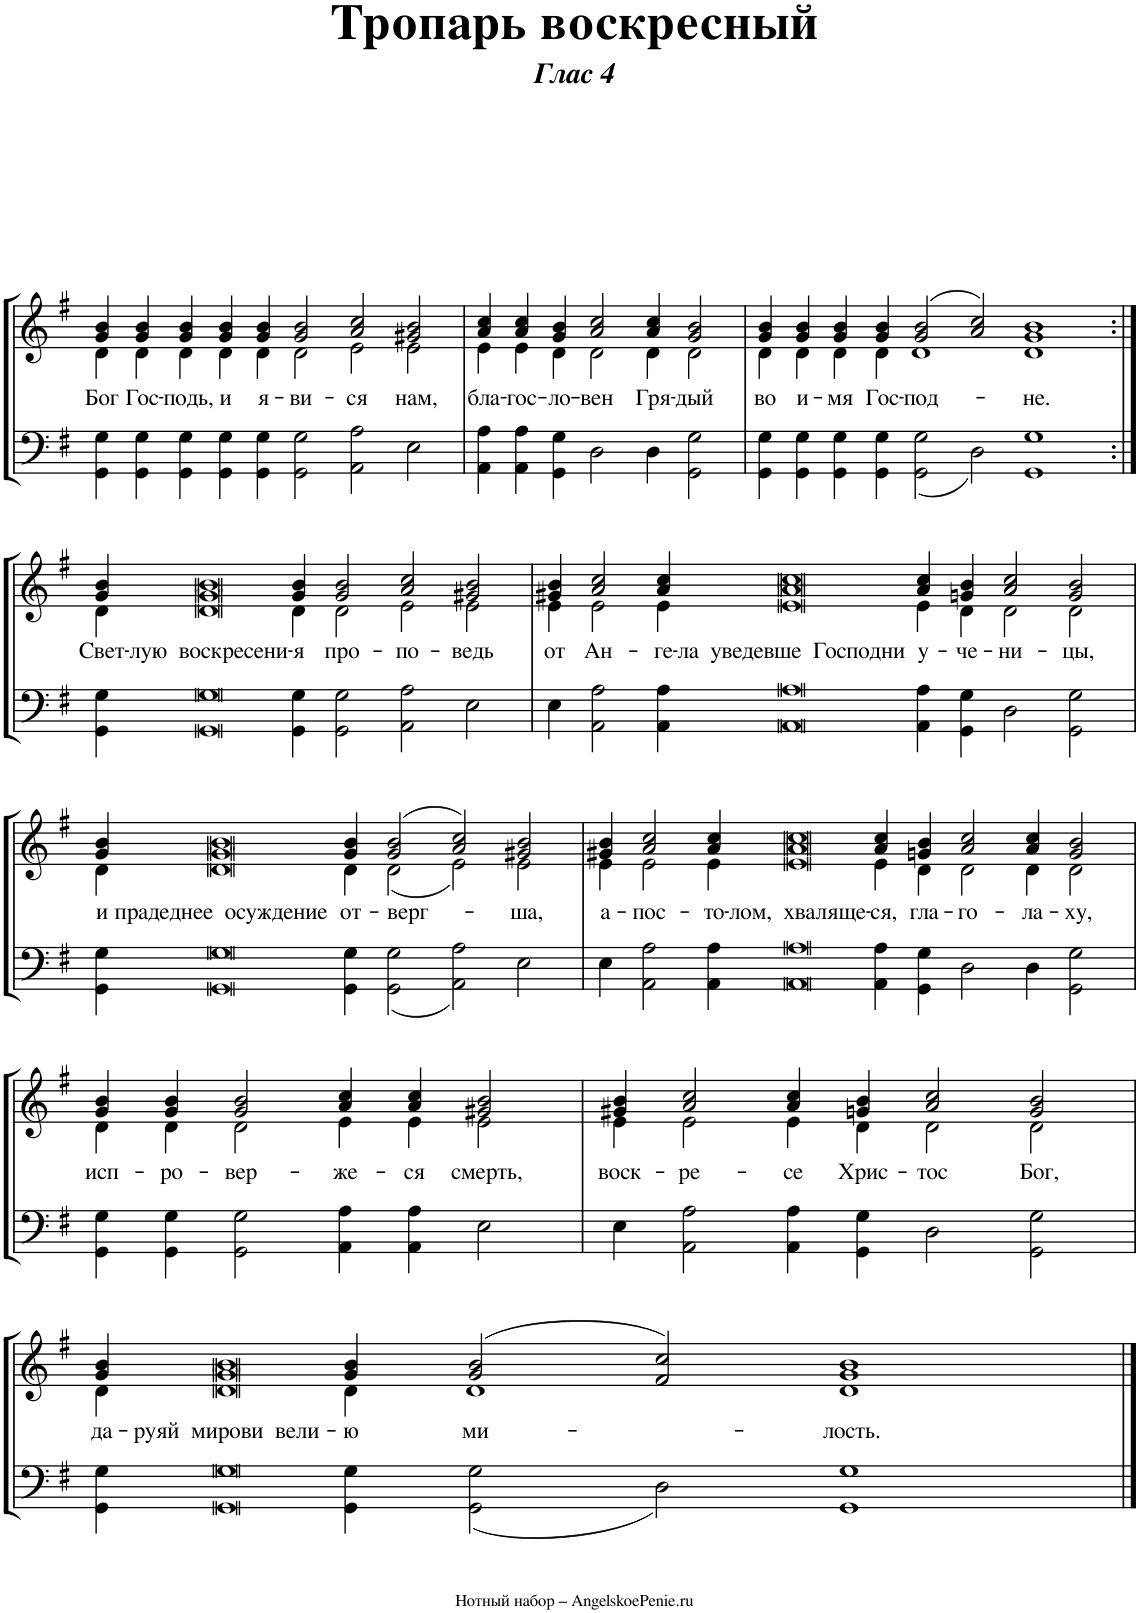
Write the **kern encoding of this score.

**kern	**kern	**text
*part1	*part1	*part1
*staff2	*staff1	*staff1
*I"Piano	*	*
*I'Pno.	*	*
*clefF4	*clefG2	*
*k[f#]	*k[f#]	*
*M63/4	*M63/4	*
=1	=1	=1
*^	*^	*
!	!	!	!	!LO:LY:b
000ryy	4GG\ 4G\	4g/ 4b/	4d\	Бог
!	!	!	!	!LO:LY:b
.	4GG\ 4G\	4g/ 4b/	4d\	Гос-
!	!	!	!	!LO:LY:b
.	4GG\ 4G\	4g/ 4b/	4d\	-подь,
!	!	!	!	!LO:LY:b
.	4GG\ 4G\	4g/ 4b/	4d\	и
!	!	!	!	!LO:LY:b
.	4GG\ 4G\	4g/ 4b/	4d\	я-
!	!	!	!	!LO:LY:b
.	2GG\ 2G\	2g/ 2b/	2d\	-ви-
!	!	!	!	!LO:LY:b
.	2AA\ 2A\	2a/ 2cc/	2e\	-ся
!	!	!	!	!LO:LY:b
.	2E\	2g#X/ 2b/	2e\	нам,
.	1ryy	000ryy	000ryy	.
.	000.ryy	.	.	.
4%31ryy	.	.	.	.
.	.	00ryy	00ryy	.
.	.	1ryy	1ryy	.
=2	=2	=2	=2	=2
!	!	!	!	!LO:LY:b
000ryy	4AA\ 4A\	4a/ 4cc/	4e\	бла-
!	!	!	!	!LO:LY:b
.	4AA\ 4A\	4a/ 4cc/	4e\	-гос-
!	!	!	!	!LO:LY:b
.	4GG\ 4G\	4g/ 4b/	4d\	-ло-
!	!	!	!	!LO:LY:b
.	2D\	2a/ 2cc/	2d\	-вен
!	!	!	!	!LO:LY:b
.	4D\	4a/ 4cc/	4d\	Гря-
!	!	!	!	!LO:LY:b
.	2GG\ 2G\	2g/ 2b/	2d\	-дый
.	1ryy	000ryy	000ryy	.
.	1ryy	.	.	.
.	1ryy	.	.	.
.	1ryy	.	.	.
.	1ryy	.	.	.
.	1ryy	.	.	.
4%31ryy	1ryy	.	.	.
.	1ryy	.	.	.
.	1ryy	00ryy	00ryy	.
.	1ryy	.	.	.
.	4%15ryy	.	.	.
.	.	1..ryy	1..ryy	.
=3	=3	=3	=3	=3
!	!	!	!	!LO:LY:b
000ryy	4GG\ 4G\	4g/ 4b/	4d\	во
!	!	!	!	!LO:LY:b
.	4GG\ 4G\	4g/ 4b/	4d\	и-
!	!	!	!	!LO:LY:b
.	4GG\ 4G\	4g/ 4b/	4d\	-мя
!	!	!	!	!LO:LY:b
.	4GG\ 4G\	4g/ 4b/	4d\	Гос-
!	!	!	!	!LO:LY:b
.	2GG\ 2G\	(2g/ 2b/	1d	-под-
.	2D\	2a/ 2cc/)	.	.
!	!	!	!	!LO:LY:b
.	1GG 1G	1g 1b	1d	-не.
.	1ryy	000ryy	000ryy	.
.	1ryy	.	.	.
.	1ryy	.	.	.
.	1ryy	.	.	.
.	1ryy	.	.	.
4%31ryy	1ryy	.	.	.
.	1ryy	.	.	.
.	1ryy	.	.	.
.	1ryy	00ryy	00ryy	.
.	4%15ryy	.	.	.
.	.	2.ryy	2.ryy	.
!!LO:LB:g=z	!!
=4:|!	=4:|!	=4:|!	=4:|!	=4:|!
!	!	!	!	!LO:LY:b
000ryy	4GG\ 4G\	4g/ 4b/	4d\	Свет-
!	!	!	!	!LO:LY:b
.	4GG 4G	4g 4b	4d	-лую воскресени-
!	!	!	!	!LO:LY:b
.	4GG\ 4G\	4g/ 4b/	4d\	-я
!	!	!	!	!LO:LY:b
.	2GG\ 2G\	2g/ 2b/	2d\	про-
!	!	!	!	!LO:LY:b
.	2AA\ 2A\	2a/ 2cc/	2e\	-по-
!	!	!	!	!LO:LY:b
.	2E\	2g#X/ 2b/	2e\	-ведь
.	1ryy	000ryy	000ryy	.
.	1ryy	.	.	.
.	1ryy	.	.	.
.	1ryy	.	.	.
.	1ryy	.	.	.
.	1ryy	.	.	.
4%31ryy	.	.	.	.
.	2%15ryy	.	.	.
.	.	00ryy	00ryy	.
.	.	1.ryy	1.ryy	.
=5	=5	=5	=5	=5
!	!	!	!	!LO:LY:b
000ryy	4E\	4g#X/ 4b/	4e\	от
!	!	!	!	!LO:LY:b
.	2AA\ 2A\	2a/ 2cc/	2e\	Ан-
!	!	!	!	!LO:LY:b
.	4AA\ 4A\	4a/ 4cc/	4e\	-ге-
!	!	!	!	!LO:LY:b
.	4AA 4A	4a 4cc	4e	-ла уведевше Господни
!	!	!	!	!LO:LY:b
.	4AA\ 4A\	4a/ 4cc/	4e\	у-
!	!	!	!	!LO:LY:b
.	4GG\ 4G\	4gn/ 4b/	4d\	-че-
!	!	!	!	!LO:LY:b
.	2D\	2a/ 2cc/	2d\	-ни-
!	!	!	!	!LO:LY:b
.	2GG\ 2G\	2g/ 2b/	2d\	-цы,
.	1ryy	000ryy	000ryy	.
.	000.ryy	.	.	.
4%31ryy	.	.	.	.
.	.	00ryy	00ryy	.
.	.	1ryy	1ryy	.
!!LO:LB:g=z	!!
=6	=6	=6	=6	=6
!	!	!	!	!LO:LY:b
000ryy	4GG\ 4G\	4g/ 4b/	4d\	и
!	!	!	!	!LO:LY:b
.	4GG 4G	4g 4b	4d	прадеднее осуждение
!	!	!	!	!LO:LY:b
.	4GG\ 4G\	4g/ 4b/	4d\	от-
!	!	!	!	!LO:LY:b
.	2GG\ 2G\	(2g/ 2b/	(2d\	-верг-
.	2AA\ 2A\	2a/ 2cc/)	2e\)	.
!	!	!	!	!LO:LY:b
.	2E\	2g#X/ 2b/	2e\	-ша,
.	1ryy	000ryy	000ryy	.
.	1ryy	.	.	.
.	1ryy	.	.	.
.	1ryy	.	.	.
.	1ryy	.	.	.
.	1ryy	.	.	.
4%31ryy	.	.	.	.
.	2%15ryy	.	.	.
.	.	00ryy	00ryy	.
.	.	1.ryy	1.ryy	.
=7	=7	=7	=7	=7
!	!	!	!	!LO:LY:b
000ryy	4E\	4g#X/ 4b/	4e\	а-
!	!	!	!	!LO:LY:b
.	2AA\ 2A\	2a/ 2cc/	2e\	-пос-
!	!	!	!	!LO:LY:b
.	4AA\ 4A\	4a/ 4cc/	4e\	-то-
!	!	!	!	!LO:LY:b
.	4AA 4A	4a 4cc	4e	-лом, хваляще-
!	!	!	!	!LO:LY:b
.	4AA\ 4A\	4a/ 4cc/	4e\	-ся,
!	!	!	!	!LO:LY:b
.	4GG\ 4G\	4gn/ 4b/	4d\	гла-
!	!	!	!	!LO:LY:b
.	2D\	2a/ 2cc/	2d\	-го-
!	!	!	!	!LO:LY:b
.	4D\	4a/ 4cc/	4d\	-ла-
!	!	!	!	!LO:LY:b
.	2GG\ 2G\	2g/ 2b/	2d\	-ху,
.	1ryy	000ryy	000ryy	.
.	1ryy	.	.	.
.	1ryy	.	.	.
.	1ryy	.	.	.
.	1ryy	.	.	.
4%31ryy	1ryy	.	.	.
.	1ryy	.	.	.
.	1ryy	.	.	.
.	1ryy	00ryy	00ryy	.
.	4%15ryy	.	.	.
.	.	2.ryy	2.ryy	.
!!LO:LB:g=z	!!
=8	=8	=8	=8	=8
!	!	!	!	!LO:LY:b
000ryy	4GG\ 4G\	4g/ 4b/	4d\	исп-
!	!	!	!	!LO:LY:b
.	4GG\ 4G\	4g/ 4b/	4d\	-ро-
!	!	!	!	!LO:LY:b
.	2GG\ 2G\	2g/ 2b/	2d\	-вер-
!	!	!	!	!LO:LY:b
.	4AA\ 4A\	4a/ 4cc/	4e\	-же-
!	!	!	!	!LO:LY:b
.	4AA\ 4A\	4a/ 4cc/	4e\	-ся
!	!	!	!	!LO:LY:b
.	2E\	2g#X/ 2b/	2e\	смерть,
.	1ryy	000ryy	000ryy	.
.	1ryy	.	.	.
.	1ryy	.	.	.
.	1ryy	.	.	.
.	1ryy	.	.	.
.	1ryy	.	.	.
4%31ryy	1ryy	.	.	.
.	1ryy	.	.	.
.	1ryy	00ryy	00ryy	.
.	1ryy	.	.	.
.	4%15ryy	.	.	.
.	.	1..ryy	1..ryy	.
=9	=9	=9	=9	=9
!	!	!	!	!LO:LY:b
000ryy	4E\	4g#X/ 4b/	4e\	воск-
!	!	!	!	!LO:LY:b
.	2AA\ 2A\	2a/ 2cc/	2e\	-ре-
!	!	!	!	!LO:LY:b
.	4AA\ 4A\	4a/ 4cc/	4e\	-се
!	!	!	!	!LO:LY:b
.	4GG\ 4G\	4gn/ 4b/	4d\	Хрис-
!	!	!	!	!LO:LY:b
.	2D\	2a/ 2cc/	2d\	-тос
!	!	!	!	!LO:LY:b
.	2GG\ 2G\	2g/ 2b/	2d\	Бог,
.	1ryy	000ryy	000ryy	.
.	1ryy	.	.	.
.	1ryy	.	.	.
.	1ryy	.	.	.
.	1ryy	.	.	.
.	1ryy	.	.	.
4%31ryy	.	.	.	.
.	2%15ryy	.	.	.
.	.	00ryy	00ryy	.
.	.	1.ryy	1.ryy	.
!!LO:LB:g=z	!!
=10	=10	=10	=10	=10
!	!	!	!	!LO:LY:b
000ryy	4GG\ 4G\	4g/ 4b/	4d\	да-
!	!	!	!	!LO:LY:b
.	4GG 4G	4g 4b	4d	-руяй мирови вели-
!	!	!	!	!LO:LY:b
.	4GG\ 4G\	4g/ 4b/	4d\	-ю
!	!	!	!	!LO:LY:b
.	2GG\ 2G\	(2g/ 2b/	1d	ми-
.	2D\	2f#/ 2cc/)	.	.
!	!	!	!	!LO:LY:b
.	1GG 1G	1g 1b	1d	-лость.
.	1ryy	000ryy	000ryy	.
.	000.ryy	.	.	.
4%31ryy	.	.	.	.
.	.	00ryy	00ryy	.
.	.	1ryy	1ryy	.
*v	*v	*	*	*
*	*v	*v	*
==	==	==
*-	*-	*-
